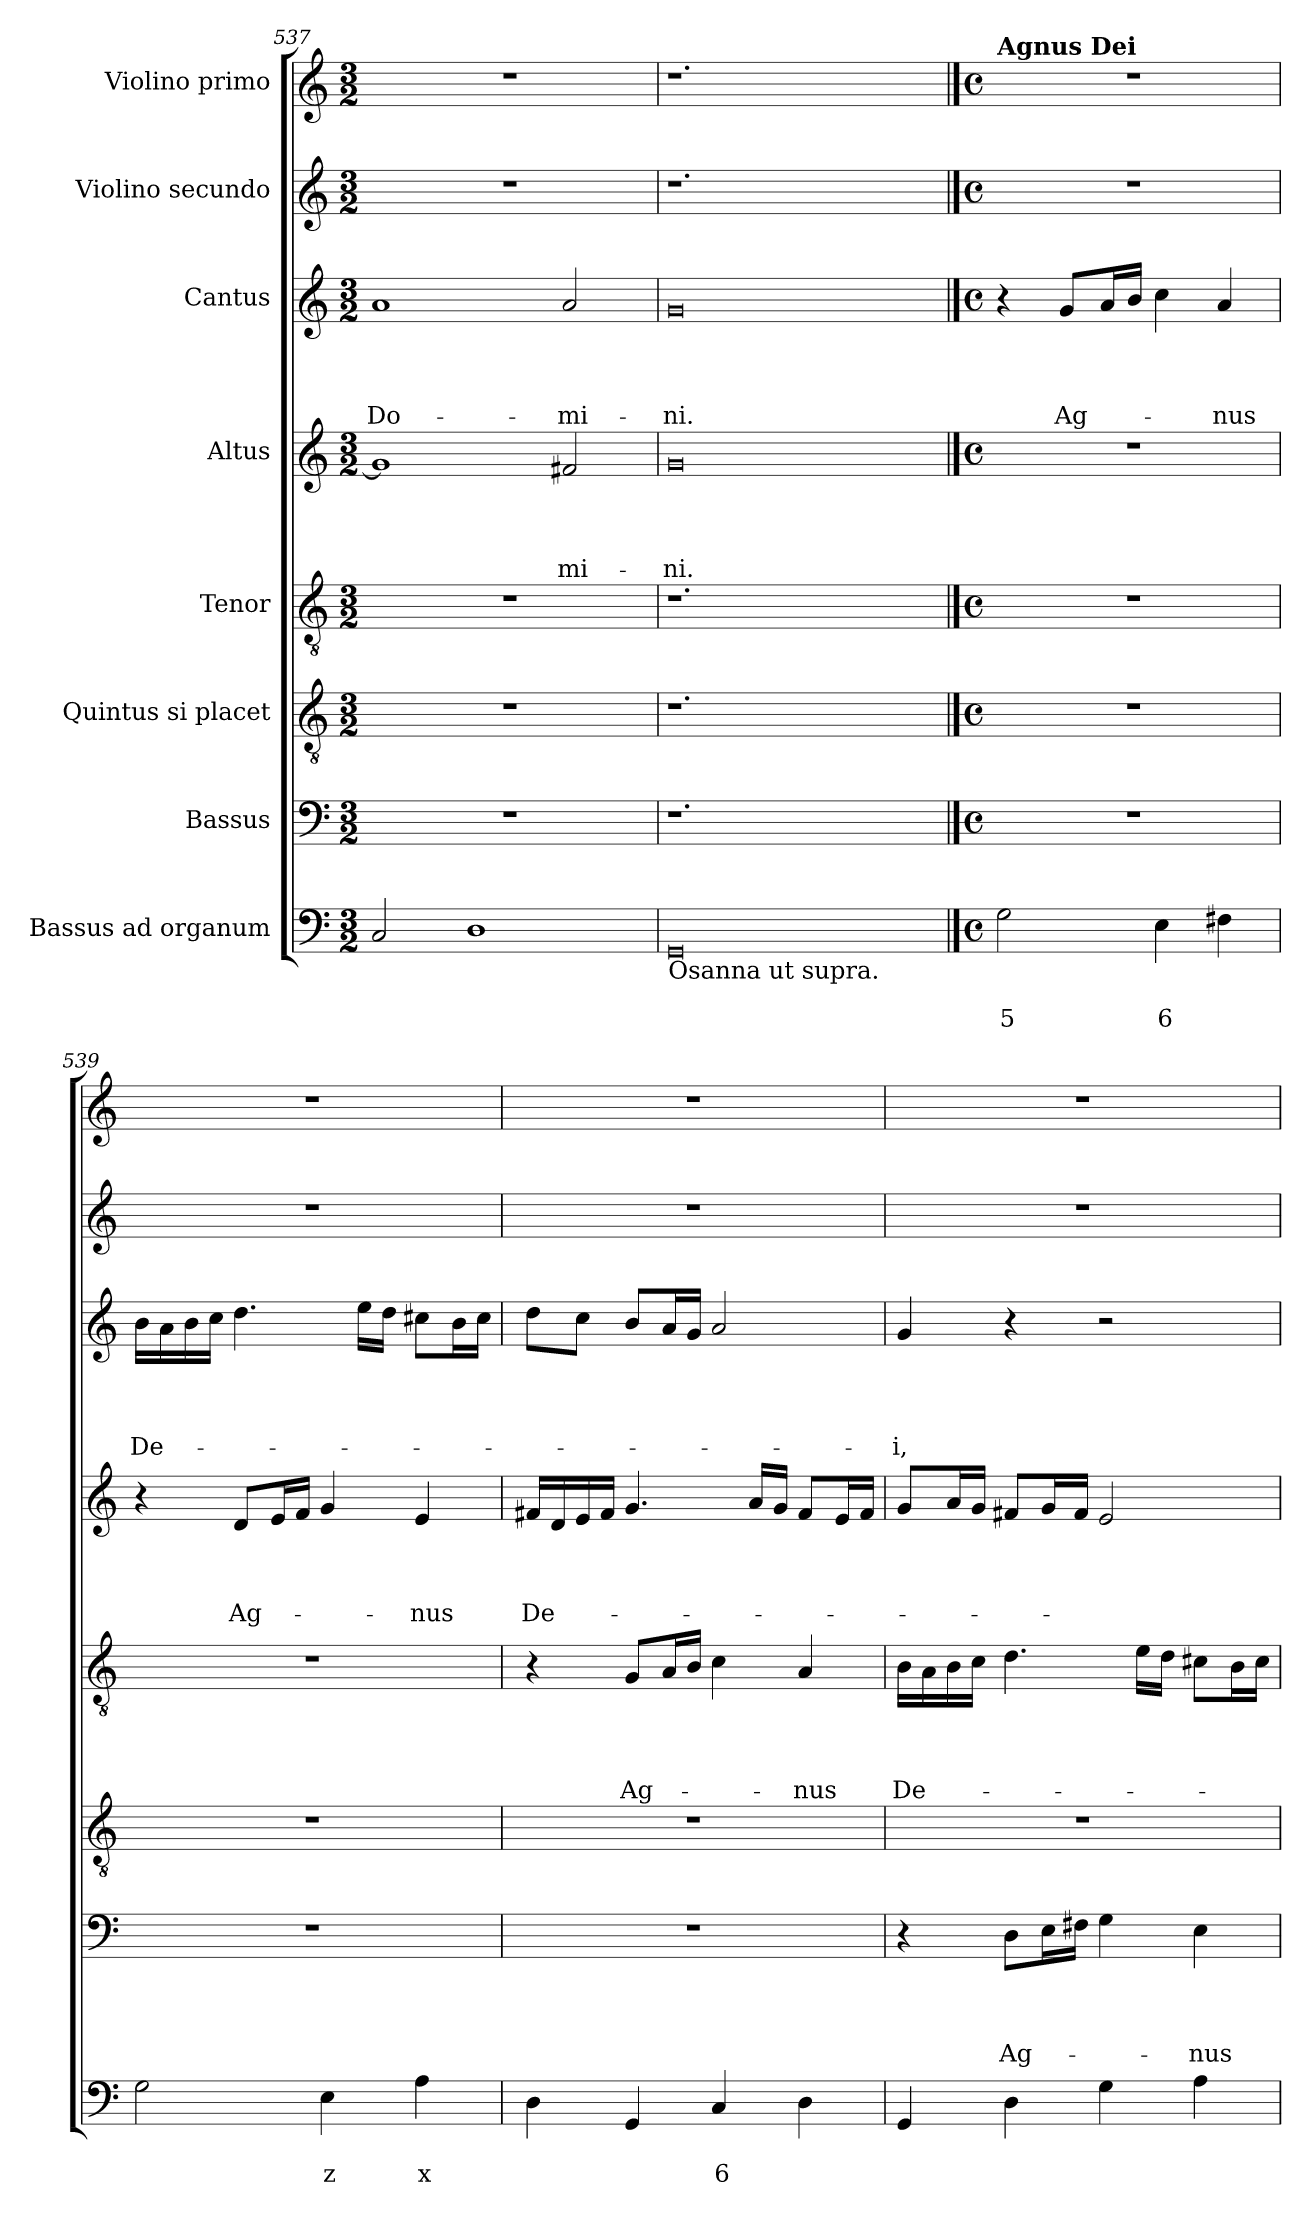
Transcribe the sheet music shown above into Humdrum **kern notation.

**kern	**text	**text	**kern	**text	**text	**text	**text	**kern	**kern	**text	**text	**text	**text	**kern	**text	**text	**text	**text	**kern	**text	**text	**text	**text	**kern	**kern
*part8	*part8	*part8	*part7	*part7	*part7	*part7	*part7	*part6	*part5	*part5	*part5	*part5	*part5	*part4	*part4	*part4	*part4	*part4	*part3	*part3	*part3	*part3	*part3	*part2	*part1
*staff8	*staff8	*staff8	*staff7	*staff7	*staff7	*staff7	*staff7	*staff6	*staff5	*staff5	*staff5	*staff5	*staff5	*staff4	*staff4	*staff4	*staff4	*staff4	*staff3	*staff3	*staff3	*staff3	*staff3	*staff2	*staff1
*I"Bassus ad organum	*	*	*I"Bassus	*	*	*	*	*I"Quintus si placet	*I"Tenor	*	*	*	*	*I"Altus	*	*	*	*	*I"Cantus	*	*	*	*	*I"Violino secundo	*I"Violino primo
*clefF4	*	*	*clefF4	*	*	*	*	*clefGv2	*clefGv2	*	*	*	*	*clefG2	*	*	*	*	*clefG2	*	*	*	*	*clefG2	*clefG2
*k[]	*	*	*k[]	*	*	*	*	*k[]	*k[]	*	*	*	*	*k[]	*	*	*	*	*k[]	*	*	*	*	*k[]	*k[]
*C:	*	*	*C:	*	*	*	*	*C:	*C:	*	*	*	*	*C:	*	*	*	*	*C:	*	*	*	*	*C:	*C:
*M3/2	*	*	*M3/2	*	*	*	*	*M3/2	*M3/2	*	*	*	*	*M3/2	*	*	*	*	*M3/2	*	*	*	*	*M3/2	*M3/2
=537	=537	=537	=537	=537	=537	=537	=537	=537	=537	=537	=537	=537	=537	=537	=537	=537	=537	=537	=537	=537	=537	=537	=537	=537	=537
!	!	!	!	!	!	!	!	!	!	!	!	!	!	!	!	!	!	!	!	!	!	!	!LO:LY:b	!	!
2C/	.	.	1.r	.	.	.	.	1.r	1.r	.	.	.	.	1g]	.	.	.	.	1a	.	.	.	Do-	1.r	1.r
1D	.	.	.	.	.	.	.	.	.	.	.	.	.	.	.	.	.	.	.	.	.	.	.	.	.
!	!	!	!	!	!	!	!	!	!	!	!	!	!	!	!	!	!	!LO:LY:b	!	!	!	!	!LO:LY:b	!	!
.	.	.	.	.	.	.	.	.	.	.	.	.	.	2f#X/	.	.	.	-mi-	2a/	.	.	.	-mi-	.	.
=538	=538	=538	=538	=538	=538	=538	=538	=538	=538	=538	=538	=538	=538	=538	=538	=538	=538	=538	=538	=538	=538	=538	=538	=538	=538
!LO:TX:b:t=Osanna ut supra.	!	!	!	!	!	!	!	!	!	!	!	!	!	!	!	!	!	!	!	!	!	!	!	!	!
!	!	!	!	!	!	!	!	!	!	!	!	!	!	!	!	!	!	!LO:LY:b	!	!	!	!	!LO:LY:b	!	!
0GG	.	.	1.r	.	.	.	.	1.r	1.r	.	.	.	.	0g	.	.	.	-ni.	0g	.	.	.	-ni.	1.r	1.r
.	.	.	2ryy	.	.	.	.	2ryy	2ryy	.	.	.	.	.	.	.	.	.	.	.	.	.	.	2ryy	2ryy
!!LO:PB:g=z
==538X5	==538X5	==538X5	==538X5	==538X5	==538X5	==538X5	==538X5	==538X5	==538X5	==538X5	==538X5	==538X5	==538X5	==538X5	==538X5	==538X5	==538X5	==538X5	==538X5	==538X5	==538X5	==538X5	==538X5	==538X5	==538X5
*M4/4	*	*	*M4/4	*	*	*	*	*M4/4	*M4/4	*	*	*	*	*M4/4	*	*	*	*	*M4/4	*	*	*	*	*M4/4	*M4/4
*met(c)	*	*	*met(c)	*	*	*	*	*met(c)	*met(c)	*	*	*	*	*met(c)	*	*	*	*	*met(c)	*	*	*	*	*met(c)	*met(c)
!	!	!	!	!	!	!	!	!	!	!	!	!	!	!	!	!	!	!	!	!	!	!	!	!	!LO:TX:a:B:t=Agnus Dei
!	!	!LO:LY:b	!	!	!	!	!	!	!	!	!	!	!	!	!	!	!	!	!	!	!	!	!	!	!
2G\	.	5	1r	.	.	.	.	1r	1r	.	.	.	.	1r	.	.	.	.	4r	.	.	.	.	1r	1r
!	!	!	!	!	!	!	!	!	!	!	!	!	!	!	!	!	!	!	!	!	!	!	!LO:LY:b	!	!
.	.	.	.	.	.	.	.	.	.	.	.	.	.	.	.	.	.	.	8g/L	.	.	.	Ag-	.	.
.	.	.	.	.	.	.	.	.	.	.	.	.	.	.	.	.	.	.	16a/L	.	.	.	.	.	.
.	.	.	.	.	.	.	.	.	.	.	.	.	.	.	.	.	.	.	16b/JJ	.	.	.	.	.	.
!	!	!LO:LY:b	!	!	!	!	!	!	!	!	!	!	!	!	!	!	!	!	!	!	!	!	!	!	!
4E\	.	6	.	.	.	.	.	.	.	.	.	.	.	.	.	.	.	.	4cc\	.	.	.	.	.	.
!	!	!	!	!	!	!	!	!	!	!	!	!	!	!	!	!	!	!	!	!	!	!	!LO:LY:b	!	!
4F#X\	.	.	.	.	.	.	.	.	.	.	.	.	.	.	.	.	.	.	4a/	.	.	.	-nus	.	.
=539	=539	=539	=539	=539	=539	=539	=539	=539	=539	=539	=539	=539	=539	=539	=539	=539	=539	=539	=539	=539	=539	=539	=539	=539	=539
!	!	!	!	!	!	!	!	!	!	!	!	!	!	!	!	!	!	!	!	!	!	!	!LO:LY:b	!	!
2G\	.	.	1r	.	.	.	.	1r	1r	.	.	.	.	4r	.	.	.	.	16b\LL	.	.	.	De-	1r	1r
.	.	.	.	.	.	.	.	.	.	.	.	.	.	.	.	.	.	.	16a\	.	.	.	.	.	.
.	.	.	.	.	.	.	.	.	.	.	.	.	.	.	.	.	.	.	16b\	.	.	.	.	.	.
.	.	.	.	.	.	.	.	.	.	.	.	.	.	.	.	.	.	.	16cc\JJ	.	.	.	.	.	.
!	!	!	!	!	!	!	!	!	!	!	!	!	!	!	!	!	!	!LO:LY:b	!	!	!	!	!	!	!
.	.	.	.	.	.	.	.	.	.	.	.	.	.	8d/L	.	.	.	Ag-	4.dd\	.	.	.	.	.	.
.	.	.	.	.	.	.	.	.	.	.	.	.	.	16e/L	.	.	.	.	.	.	.	.	.	.	.
.	.	.	.	.	.	.	.	.	.	.	.	.	.	16f/JJ	.	.	.	.	.	.	.	.	.	.	.
!	!	!LO:LY:b	!	!	!	!	!	!	!	!	!	!	!	!	!	!	!	!	!	!	!	!	!	!	!
4E\	.	z	.	.	.	.	.	.	.	.	.	.	.	4g/	.	.	.	.	.	.	.	.	.	.	.
.	.	.	.	.	.	.	.	.	.	.	.	.	.	.	.	.	.	.	16ee\LL	.	.	.	.	.	.
.	.	.	.	.	.	.	.	.	.	.	.	.	.	.	.	.	.	.	16dd\JJ	.	.	.	.	.	.
!	!	!LO:LY:b	!	!	!	!	!	!	!	!	!	!	!	!	!	!	!	!LO:LY:b	!	!	!	!	!	!	!
4A\	.	x	.	.	.	.	.	.	.	.	.	.	.	4e/	.	.	.	-nus	8cc#X\L	.	.	.	.	.	.
.	.	.	.	.	.	.	.	.	.	.	.	.	.	.	.	.	.	.	16b\L	.	.	.	.	.	.
.	.	.	.	.	.	.	.	.	.	.	.	.	.	.	.	.	.	.	16cc#\JJ	.	.	.	.	.	.
=540	=540	=540	=540	=540	=540	=540	=540	=540	=540	=540	=540	=540	=540	=540	=540	=540	=540	=540	=540	=540	=540	=540	=540	=540	=540
!	!	!	!	!	!	!	!	!	!	!	!	!	!	!	!	!	!	!LO:LY:b	!	!	!	!	!	!	!
4D\	.	.	1r	.	.	.	.	1r	4r	.	.	.	.	16f#X/LL	.	.	.	De-	8dd\L	.	.	.	.	1r	1r
.	.	.	.	.	.	.	.	.	.	.	.	.	.	16d/	.	.	.	.	.	.	.	.	.	.	.
.	.	.	.	.	.	.	.	.	.	.	.	.	.	16e/	.	.	.	.	8cc\J	.	.	.	.	.	.
.	.	.	.	.	.	.	.	.	.	.	.	.	.	16f#/JJ	.	.	.	.	.	.	.	.	.	.	.
!	!	!	!	!	!	!	!	!	!	!	!	!	!LO:LY:b	!	!	!	!	!	!	!	!	!	!	!	!
4GG/	.	.	.	.	.	.	.	.	8G/L	.	.	.	Ag-	4.g/	.	.	.	.	8b/L	.	.	.	.	.	.
.	.	.	.	.	.	.	.	.	16A/L	.	.	.	.	.	.	.	.	.	16a/L	.	.	.	.	.	.
.	.	.	.	.	.	.	.	.	16B/JJ	.	.	.	.	.	.	.	.	.	16g/JJ	.	.	.	.	.	.
!	!	!LO:LY:b	!	!	!	!	!	!	!	!	!	!	!	!	!	!	!	!	!	!	!	!	!	!	!
4C/	.	6	.	.	.	.	.	.	4c\	.	.	.	.	.	.	.	.	.	2a/	.	.	.	.	.	.
.	.	.	.	.	.	.	.	.	.	.	.	.	.	16a/LL	.	.	.	.	.	.	.	.	.	.	.
.	.	.	.	.	.	.	.	.	.	.	.	.	.	16g/JJ	.	.	.	.	.	.	.	.	.	.	.
!	!	!	!	!	!	!	!	!	!	!	!	!	!LO:LY:b	!	!	!	!	!	!	!	!	!	!	!	!
4D\	.	.	.	.	.	.	.	.	4A/	.	.	.	-nus	8f#/L	.	.	.	.	.	.	.	.	.	.	.
.	.	.	.	.	.	.	.	.	.	.	.	.	.	16e/L	.	.	.	.	.	.	.	.	.	.	.
.	.	.	.	.	.	.	.	.	.	.	.	.	.	16f#/JJ	.	.	.	.	.	.	.	.	.	.	.
=541	=541	=541	=541	=541	=541	=541	=541	=541	=541	=541	=541	=541	=541	=541	=541	=541	=541	=541	=541	=541	=541	=541	=541	=541	=541
!	!	!	!	!	!	!	!	!	!	!	!	!	!LO:LY:b	!	!	!	!	!	!	!	!	!	!LO:LY:b	!	!
4GG/	.	.	4r	.	.	.	.	1r	16B\LL	.	.	.	De-	8g/L	.	.	.	.	4g/	.	.	.	-i,	1r	1r
.	.	.	.	.	.	.	.	.	16A\	.	.	.	.	.	.	.	.	.	.	.	.	.	.	.	.
.	.	.	.	.	.	.	.	.	16B\	.	.	.	.	16a/L	.	.	.	.	.	.	.	.	.	.	.
.	.	.	.	.	.	.	.	.	16c\JJ	.	.	.	.	16g/JJ	.	.	.	.	.	.	.	.	.	.	.
!	!	!	!	!	!	!	!LO:LY:b	!	!	!	!	!	!	!	!	!	!	!	!	!	!	!	!	!	!
4D\	.	.	8D\L	.	.	.	Ag-	.	4.d\	.	.	.	.	8f#X/L	.	.	.	.	4r	.	.	.	.	.	.
.	.	.	16E\L	.	.	.	.	.	.	.	.	.	.	16g/L	.	.	.	.	.	.	.	.	.	.	.
.	.	.	16F#X\JJ	.	.	.	.	.	.	.	.	.	.	16f#/JJ	.	.	.	.	.	.	.	.	.	.	.
4G\	.	.	4G\	.	.	.	.	.	.	.	.	.	.	2e/	.	.	.	.	2r	.	.	.	.	.	.
.	.	.	.	.	.	.	.	.	16e\LL	.	.	.	.	.	.	.	.	.	.	.	.	.	.	.	.
.	.	.	.	.	.	.	.	.	16d\JJ	.	.	.	.	.	.	.	.	.	.	.	.	.	.	.	.
!	!	!	!	!	!	!	!LO:LY:b	!	!	!	!	!	!	!	!	!	!	!	!	!	!	!	!	!	!
4A\	.	.	4E\	.	.	.	-nus	.	8c#X\L	.	.	.	.	.	.	.	.	.	.	.	.	.	.	.	.
.	.	.	.	.	.	.	.	.	16B\L	.	.	.	.	.	.	.	.	.	.	.	.	.	.	.	.
.	.	.	.	.	.	.	.	.	16c#\JJ	.	.	.	.	.	.	.	.	.	.	.	.	.	.	.	.
=	=	=	=	=	=	=	=	=	=	=	=	=	=	=	=	=	=	=	=	=	=	=	=	=	=
*-	*-	*-	*-	*-	*-	*-	*-	*-	*-	*-	*-	*-	*-	*-	*-	*-	*-	*-	*-	*-	*-	*-	*-	*-	*-
